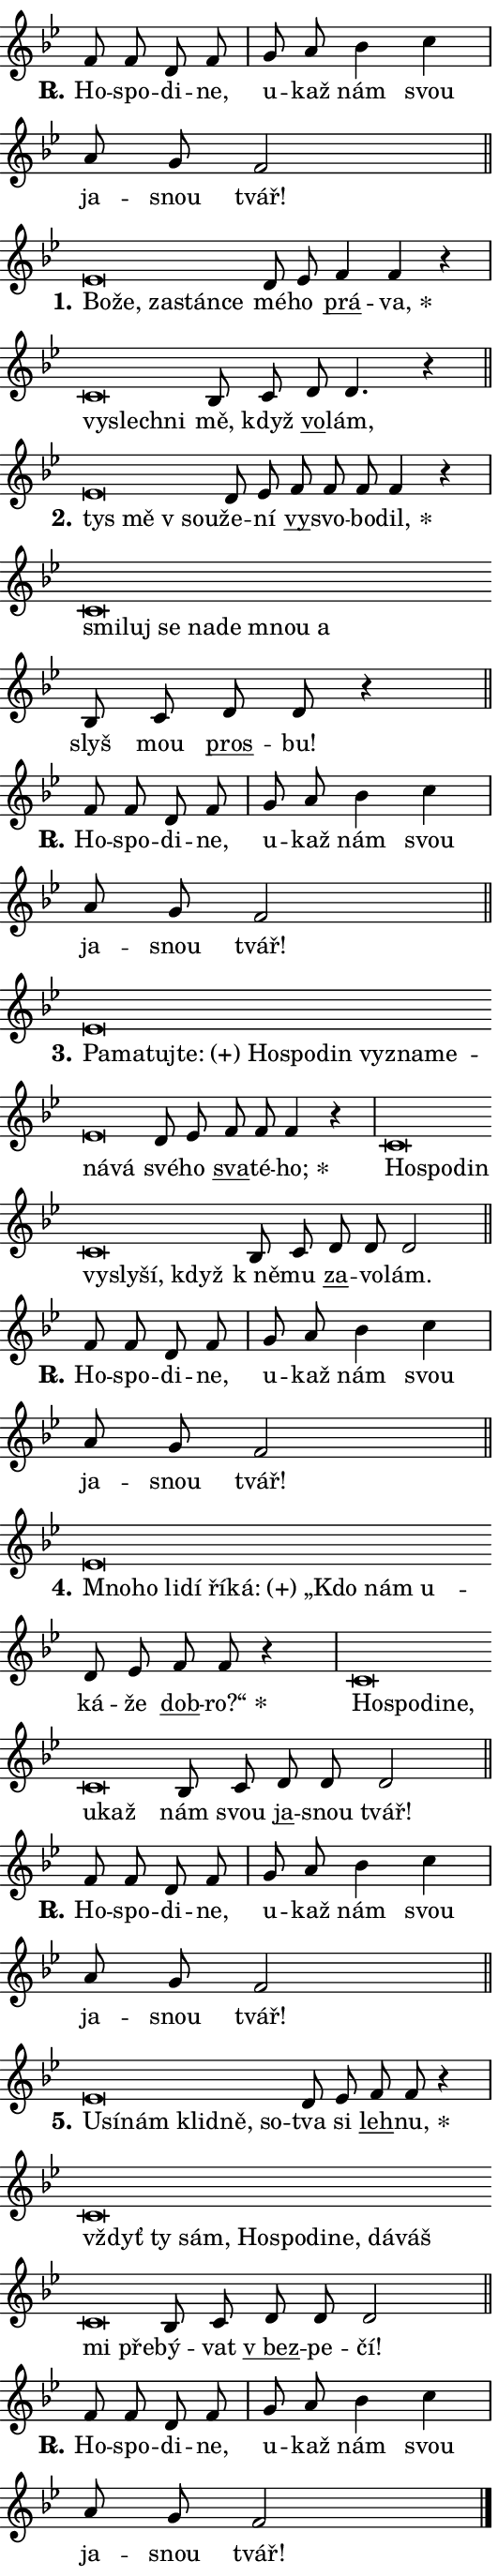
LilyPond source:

\version "2.24.0"
\header { tagline = "" }
\paper {
  indent = 0\cm
  top-margin = 0\cm
  right-margin = 0.13\cm % to fit lyric hyphens
  bottom-margin = 0\cm
  left-margin = 0\cm
  paper-width = 9\cm
  page-breaking = #ly:one-page-breaking
  system-system-spacing.basic-distance = #11
  score-system-spacing.basic-distance = #11
  ragged-last = ##f
}


%% Author: Thomas Morley
%% https://lists.gnu.org/archive/html/lilypond-user/2020-05/msg00002.html
#(define (line-position grob)
"Returns position of @var[grob} in current system:
   @code{'start}, if at first time-step
   @code{'end}, if at last time-step
   @code{'middle} otherwise
"
  (let* ((col (ly:item-get-column grob))
         (ln (ly:grob-object col 'left-neighbor))
         (rn (ly:grob-object col 'right-neighbor))
         (col-to-check-left (if (ly:grob? ln) ln col))
         (col-to-check-right (if (ly:grob? rn) rn col))
         (break-dir-left
           (and
             (ly:grob-property col-to-check-left 'non-musical #f)
             (ly:item-break-dir col-to-check-left)))
         (break-dir-right
           (and
             (ly:grob-property col-to-check-right 'non-musical #f)
             (ly:item-break-dir col-to-check-right))))
        (cond ((eqv? 1 break-dir-left) 'start)
              ((eqv? -1 break-dir-right) 'end)
              (else 'middle))))

#(define (tranparent-at-line-position vctor)
  (lambda (grob)
  "Relying on @code{line-position} select the relevant enry from @var{vctor}.
Used to determine transparency,"
    (case (line-position grob)
      ((end) (not (vector-ref vctor 0)))
      ((middle) (not (vector-ref vctor 1)))
      ((start) (not (vector-ref vctor 2))))))

noteHeadBreakVisibility =
#(define-music-function (break-visibility)(vector?)
"Makes @code{NoteHead}s transparent relying on @var{break-visibility}"
#{
  \override NoteHead.transparent =
    #(tranparent-at-line-position break-visibility)
#})

#(define delete-ledgers-for-transparent-note-heads
  (lambda (grob)
    "Reads whether a @code{NoteHead} is transparent.
If so this @code{NoteHead} is removed from @code{'note-heads} from
@var{grob}, which is supposed to be @code{LedgerLineSpanner}.
As a result ledgers are not printed for this @code{NoteHead}"
    (let* ((nhds-array (ly:grob-object grob 'note-heads))
           (nhds-list
             (if (ly:grob-array? nhds-array)
                 (ly:grob-array->list nhds-array)
                 '()))
           ;; Relies on the transparent-property being done before
           ;; Staff.LedgerLineSpanner.after-line-breaking is executed.
           ;; This is fragile ...
           (to-keep
             (remove
               (lambda (nhd)
                 (ly:grob-property nhd 'transparent #f))
               nhds-list)))
      ;; TODO find a better method to iterate over grob-arrays, similiar
      ;; to filter/remove etc for lists
      ;; For now rebuilt from scratch
      (set! (ly:grob-object grob 'note-heads)  '())
      (for-each
        (lambda (nhd)
          (ly:pointer-group-interface::add-grob grob 'note-heads nhd))
        to-keep))))

squashNotes = {
  \override NoteHead.X-extent = #'(-0.2 . 0.2)
  \override NoteHead.Y-extent = #'(-0.75 . 0)
  \override NoteHead.stencil =
    #(lambda (grob)
       (let ((pos (ly:grob-property grob 'staff-position)))
         (begin
           (if (< pos -7) (display "ERROR: Lower brevis then expected\n") (display ""))
           (if (<= pos -6) ly:text-interface::print ly:note-head::print))))
}
unSquashNotes = {
  \revert NoteHead.X-extent
  \revert NoteHead.Y-extent
  \revert NoteHead.stencil
}

hideNotes = \noteHeadBreakVisibility #begin-of-line-visible
unHideNotes = \noteHeadBreakVisibility #all-visible

% work-around for resetting accidentals
% https://lilypond.org/doc/v2.23/Documentation/notation/displaying-rhythms#unmetered-music
cadenzaMeasure = {
  \cadenzaOff
  \partial 1024 s1024
  \cadenzaOn
}

#(define-markup-command (accent layout props text) (markup?)
  "Underline accented syllable"
  (interpret-markup layout props
    #{\markup \override #'(offset . 4.3) \underline { #text }#}))

responsum = \markup \concat {
  "R" \hspace #-1.05 \path #0.1 #'((moveto 0 0.07) (lineto 0.9 0.8)) \hspace #0.05 "."
}

spaceSize = #0.6828661417322834 % exact space size for TeX Gyre Schola

\layout {
  \context {
    \Staff
    \remove "Time_signature_engraver"
    \override LedgerLineSpanner.after-line-breaking = #delete-ledgers-for-transparent-note-heads
  }
  \context {
    \Lyrics {
      \override LyricSpace.minimum-distance = \spaceSize
      \override LyricText.font-name = #"TeX Gyre Schola"
      \override LyricText.font-size = 1
      \override StanzaNumber.font-name = #"TeX Gyre Schola Bold"
      \override StanzaNumber.font-size = 1
    }
  }
  \context {
    \Score 
    \override NoteHead.text =
      #(lambda (grob) 
        (let ((pos (ly:grob-property grob 'staff-position)))
          #{\markup {
            \combine
              \halign #-0.55 \raise #(if (= pos -6) 0 0.5) \override #'(thickness . 2) \draw-line #'(3.2 . 0)
              \musicglyph "noteheads.sM1"
          }#}))
  }
}

% magnetic-lyrics.ily
%
%   written by
%     Jean Abou Samra <jean@abou-samra.fr>
%     Werner Lemberg <wl@gnu.org>
%
%   adapted by
%     Jiri Hon <jiri.hon@gmail.com>
%
% Version 2022-Apr-15

% https://www.mail-archive.com/lilypond-user@gnu.org/msg149350.html

#(define (Left_hyphen_pointer_engraver context)
   "Collect syllable-hyphen-syllable occurrences in lyrics and store
them in properties.  This engraver only looks to the left.  For
example, if the lyrics input is @code{foo -- bar}, it does the
following.

@itemize @bullet
@item
Set the @code{text} property of the @code{LyricHyphen} grob between
@q{foo} and @q{bar} to @code{foo}.

@item
Set the @code{left-hyphen} property of the @code{LyricText} grob with
text @q{foo} to the @code{LyricHyphen} grob between @q{foo} and
@q{bar}.
@end itemize

Use this auxiliary engraver in combination with the
@code{lyric-@/text::@/apply-@/magnetic-@/offset!} hook."
   (let ((hyphen #f)
         (text #f))
     (make-engraver
      (acknowledgers
       ((lyric-syllable-interface engraver grob source-engraver)
        (set! text grob)))
      (end-acknowledgers
       ((lyric-hyphen-interface engraver grob source-engraver)
        ;(when (not (grob::has-interface grob 'lyric-space-interface))
          (set! hyphen grob)));)
      ((stop-translation-timestep engraver)
       (when (and text hyphen)
         (ly:grob-set-object! text 'left-hyphen hyphen))
       (set! text #f)
       (set! hyphen #f)))))

#(define (lyric-text::apply-magnetic-offset! grob)
   "If the space between two syllables is less than the value in
property @code{LyricText@/.details@/.squash-threshold}, move the right
syllable to the left so that it gets concatenated with the left
syllable.

Use this function as a hook for
@code{LyricText@/.after-@/line-@/breaking} if the
@code{Left_@/hyphen_@/pointer_@/engraver} is active."
   (let ((hyphen (ly:grob-object grob 'left-hyphen #f)))
     (when hyphen
       (let ((left-text (ly:spanner-bound hyphen LEFT)))
         (when (grob::has-interface left-text 'lyric-syllable-interface)
           (let* ((common (ly:grob-common-refpoint grob left-text X))
                  (this-x-ext (ly:grob-extent grob common X))
                  (left-x-ext
                   (begin
                     ;; Trigger magnetism for left-text.
                     (ly:grob-property left-text 'after-line-breaking)
                     (ly:grob-extent left-text common X)))
                  ;; `delta` is the gap width between two syllables.
                  (delta (- (interval-start this-x-ext)
                            (interval-end left-x-ext)))
                  (details (ly:grob-property grob 'details))
                  (threshold (assoc-get 'squash-threshold details 0.2)))
             (when (< delta threshold)
               (let* (;; We have to manipulate the input text so that
                      ;; ligatures crossing syllable boundaries are not
                      ;; disabled.  For languages based on the Latin
                      ;; script this is essentially a beautification.
                      ;; However, for non-Western scripts it can be a
                      ;; necessity.
                      (lt (ly:grob-property left-text 'text))
                      (rt (ly:grob-property grob 'text))
                      (is-space (grob::has-interface hyphen 'lyric-space-interface))
                      (space (if is-space " " ""))
                      (extra-delta (if is-space spaceSize 0))
                      ;; Append new syllable.
                      (ltrt-space (if (and (string? lt) (string? rt))
                                (string-append lt space rt)
                                (make-concat-markup (list lt space rt))))
                      ;; Right-align `ltrt` to the right side.
                      (ltrt-space-markup (grob-interpret-markup
                               grob
                               (make-translate-markup
                                (cons (interval-length this-x-ext) 0)
                                (make-right-align-markup ltrt-space)))))
                 (begin
                   ;; Don't print `left-text`.
                   (ly:grob-set-property! left-text 'stencil #f)
                   ;; Set text and stencil (which holds all collected
                   ;; syllables so far) and shift it to the left.
                   (ly:grob-set-property! grob 'text ltrt-space)
                   (ly:grob-set-property! grob 'stencil ltrt-space-markup)
                   (ly:grob-translate-axis! grob (- (- delta extra-delta)) X))))))))))


#(define (lyric-hyphen::displace-bounds-first grob)
   ;; Make very sure this callback isn't triggered too early.
   (let ((left (ly:spanner-bound grob LEFT))
         (right (ly:spanner-bound grob RIGHT)))
     (ly:grob-property left 'after-line-breaking)
     (ly:grob-property right 'after-line-breaking)
     (ly:lyric-hyphen::print grob)))

squashThreshold = #0.4

\layout {
  \context {
    \Lyrics
    \consists #Left_hyphen_pointer_engraver
    \override LyricText.after-line-breaking =
      #lyric-text::apply-magnetic-offset!
    \override LyricHyphen.stencil = #lyric-hyphen::displace-bounds-first
    \override LyricText.details.squash-threshold = \squashThreshold
    \override LyricHyphen.minimum-distance = 0
    \override LyricHyphen.minimum-length = \squashThreshold
  }
}

squashText = \override LyricText.details.squash-threshold = 9999
unSquashText = \override LyricText.details.squash-threshold = \squashThreshold

leftText = \override LyricText.self-alignment-X = #LEFT
unLeftText = \revert LyricText.self-alignment-X

starOffset = #(lambda (grob) 
                (let ((x_offset (ly:self-alignment-interface::aligned-on-x-parent grob)))
                  (if (= x_offset 0) 0 (+ x_offset 1.2))))

star = #(define-music-function (syllable)(string?)
"Append star separator at the end of a syllable"
#{
  \once \override LyricText.X-offset = #starOffset
  \lyricmode { \markup {
    #syllable
    \override #'((font-name . "TeX Gyre Schola Bold")) \hspace #0.2 \lower #0.65 \larger "*"
  } }
#})

starAccent = #(define-music-function (syllable)(string?)
"Append star separator at the end of a syllable and make accent"
#{
  \once \override LyricText.X-offset = #starOffset
  \lyricmode { \markup {
    \accent #syllable
    \override #'((font-name . "TeX Gyre Schola Bold")) \hspace #0.2 \lower #0.65 \larger "*"
  } }
#})

breath = #(define-music-function (syllable)(string?)
"Append breathing indicator at the end of a syllable"
#{
  \lyricmode { \markup { #syllable "+" } }
#})

optionalBreath = #(define-music-function (syllable)(string?)
"Append optional breathing indicator at the end of a syllable"
#{
  \lyricmode { \markup { #syllable "(+)" } }
#})


\score {
    <<
        \new Voice = "melody" { \cadenzaOn \key bes \major \relative { f'8 f d f \cadenzaMeasure \bar "|" g a bes4 c \cadenzaMeasure \bar "|" a8 g f2 \cadenzaMeasure \bar "||" \break } }
        \new Lyrics \lyricsto "melody" { \lyricmode { \set stanza = \responsum
Ho -- spo -- di -- ne, u -- kaž nám svou ja -- snou tvář! } }
    >>
    \layout {}
}

\score {
    <<
        \new Voice = "melody" { \cadenzaOn \key bes \major \relative { \squashNotes es'\breve*1/16 \hideNotes \breve*1/16 \bar "" \breve*1/16 \bar "" \breve*1/16 \breve*1/16 \bar "" \unHideNotes \unSquashNotes d8 es \bar "" f4 f4 r \cadenzaMeasure \bar "|" \squashNotes c\breve*1/16 \hideNotes \breve*1/16 \breve*1/16 \bar "" \unHideNotes \unSquashNotes bes8 c \bar "" d d4. r4 \cadenzaMeasure \bar "||" \break } }
        \new Lyrics \lyricsto "melody" { \lyricmode { \set stanza = "1."
\leftText Bo -- \squashText že, za -- stán -- ce \unLeftText \unSquashText mé -- ho \markup \accent prá -- \star va, \leftText vy -- \squashText slech -- ni \unLeftText \unSquashText mě, když \markup \accent vo -- lám, } }
    >>
    \layout {}
}

\score {
    <<
        \new Voice = "melody" { \cadenzaOn \key bes \major \relative { \squashNotes es'\breve*1/16 \hideNotes \breve*1/16 \breve*1/16 \bar "" \unHideNotes \unSquashNotes d8 es \bar "" f f f f4 r \cadenzaMeasure \bar "|" \squashNotes c\breve*1/16 \hideNotes \breve*1/16 \bar "" \breve*1/16 \bar "" \breve*1/16 \bar "" \breve*1/16 \bar "" \breve*1/16 \breve*1/16 \bar "" \unHideNotes \unSquashNotes bes8 c \bar "" d d r4 \cadenzaMeasure \bar "||" \break } }
        \new Lyrics \lyricsto "melody" { \lyricmode { \set stanza = "2."
\leftText tys \squashText mě "v sou" -- \unLeftText \unSquashText že -- ní \markup \accent vy -- svo -- bo -- \star dil, \leftText smi -- \squashText luj se na -- de mnou a \unLeftText \unSquashText slyš mou \markup \accent pros -- bu! } }
    >>
    \layout {}
}

\score {
    <<
        \new Voice = "melody" { \cadenzaOn \key bes \major \relative { f'8 f d f \cadenzaMeasure \bar "|" g a bes4 c \cadenzaMeasure \bar "|" a8 g f2 \cadenzaMeasure \bar "||" \break } }
        \new Lyrics \lyricsto "melody" { \lyricmode { \set stanza = \responsum
Ho -- spo -- di -- ne, u -- kaž nám svou ja -- snou tvář! } }
    >>
    \layout {}
}

\score {
    <<
        \new Voice = "melody" { \cadenzaOn \key bes \major \relative { \squashNotes es'\breve*1/16 \hideNotes \breve*1/16 \bar "" \breve*1/16 \bar "" \breve*1/16 \bar "" \breve*1/16 \bar "" \breve*1/16 \bar "" \breve*1/16 \bar "" \breve*1/16 \bar "" \breve*1/16 \bar "" \breve*1/16 \bar "" \breve*1/16 \breve*1/16 \bar "" \unHideNotes \unSquashNotes d8 es \bar "" f f f4 r \cadenzaMeasure \bar "|" \squashNotes c\breve*1/16 \hideNotes \breve*1/16 \bar "" \breve*1/16 \bar "" \breve*1/16 \bar "" \breve*1/16 \bar "" \breve*1/16 \breve*1/16 \bar "" \unHideNotes \unSquashNotes bes8 c \bar "" d d d2 \cadenzaMeasure \bar "||" \break } }
        \new Lyrics \lyricsto "melody" { \lyricmode { \set stanza = "3."
\leftText Pa -- \squashText ma -- tuj -- \optionalBreath te: Ho -- spo -- din vy -- zna -- me -- ná -- vá \unLeftText \unSquashText své -- ho \markup \accent sva -- té -- \star ho; \leftText Ho -- \squashText spo -- din vy -- sly -- ší, když \unLeftText \unSquashText "k ně" -- mu \markup \accent za -- vo -- lám. } }
    >>
    \layout {}
}

\score {
    <<
        \new Voice = "melody" { \cadenzaOn \key bes \major \relative { f'8 f d f \cadenzaMeasure \bar "|" g a bes4 c \cadenzaMeasure \bar "|" a8 g f2 \cadenzaMeasure \bar "||" \break } }
        \new Lyrics \lyricsto "melody" { \lyricmode { \set stanza = \responsum
Ho -- spo -- di -- ne, u -- kaž nám svou ja -- snou tvář! } }
    >>
    \layout {}
}

\score {
    <<
        \new Voice = "melody" { \cadenzaOn \key bes \major \relative { \squashNotes es'\breve*1/16 \hideNotes \breve*1/16 \bar "" \breve*1/16 \bar "" \breve*1/16 \bar "" \breve*1/16 \bar "" \breve*1/16 \bar "" \breve*1/16 \bar "" \breve*1/16 \breve*1/16 \bar "" \unHideNotes \unSquashNotes d8 es \bar "" f f r4 \cadenzaMeasure \bar "|" \squashNotes c\breve*1/16 \hideNotes \breve*1/16 \bar "" \breve*1/16 \bar "" \breve*1/16 \bar "" \breve*1/16 \breve*1/16 \bar "" \unHideNotes \unSquashNotes bes8 c \bar "" d d d2 \cadenzaMeasure \bar "||" \break } }
        \new Lyrics \lyricsto "melody" { \lyricmode { \set stanza = "4."
\leftText Mno -- \squashText ho li -- dí ří -- \optionalBreath ká: „Kdo nám u -- \unLeftText \unSquashText ká -- že \markup \accent dob -- \star ro?“ \leftText Ho -- \squashText spo -- di -- ne, u -- kaž \unLeftText \unSquashText nám svou \markup \accent ja -- snou tvář! } }
    >>
    \layout {}
}

\score {
    <<
        \new Voice = "melody" { \cadenzaOn \key bes \major \relative { f'8 f d f \cadenzaMeasure \bar "|" g a bes4 c \cadenzaMeasure \bar "|" a8 g f2 \cadenzaMeasure \bar "||" \break } }
        \new Lyrics \lyricsto "melody" { \lyricmode { \set stanza = \responsum
Ho -- spo -- di -- ne, u -- kaž nám svou ja -- snou tvář! } }
    >>
    \layout {}
}

\score {
    <<
        \new Voice = "melody" { \cadenzaOn \key bes \major \relative { \squashNotes es'\breve*1/16 \hideNotes \breve*1/16 \bar "" \breve*1/16 \bar "" \breve*1/16 \bar "" \breve*1/16 \breve*1/16 \bar "" \unHideNotes \unSquashNotes d8 es \bar "" f f r4 \cadenzaMeasure \bar "|" \squashNotes c\breve*1/16 \hideNotes \breve*1/16 \bar "" \breve*1/16 \bar "" \breve*1/16 \bar "" \breve*1/16 \bar "" \breve*1/16 \bar "" \breve*1/16 \bar "" \breve*1/16 \bar "" \breve*1/16 \bar "" \breve*1/16 \breve*1/16 \bar "" \unHideNotes \unSquashNotes bes8 c \bar "" d d d2 \cadenzaMeasure \bar "||" \break } }
        \new Lyrics \lyricsto "melody" { \lyricmode { \set stanza = "5."
\leftText U -- \squashText sí -- nám klid -- ně, so -- \unLeftText \unSquashText tva si \markup \accent leh -- \star nu, \leftText vždyť \squashText ty sám, Ho -- spo -- di -- ne, dá -- váš mi pře -- \unLeftText \unSquashText bý -- vat \markup \accent "v bez" -- pe -- čí! } }
    >>
    \layout {}
}

\score {
    <<
        \new Voice = "melody" { \cadenzaOn \key bes \major \relative { f'8 f d f \cadenzaMeasure \bar "|" g a bes4 c \cadenzaMeasure \bar "|" a8 g f2 \cadenzaMeasure \bar "||" \break } \bar "|." }
        \new Lyrics \lyricsto "melody" { \lyricmode { \set stanza = \responsum
Ho -- spo -- di -- ne, u -- kaž nám svou ja -- snou tvář! } }
    >>
    \layout {}
}
